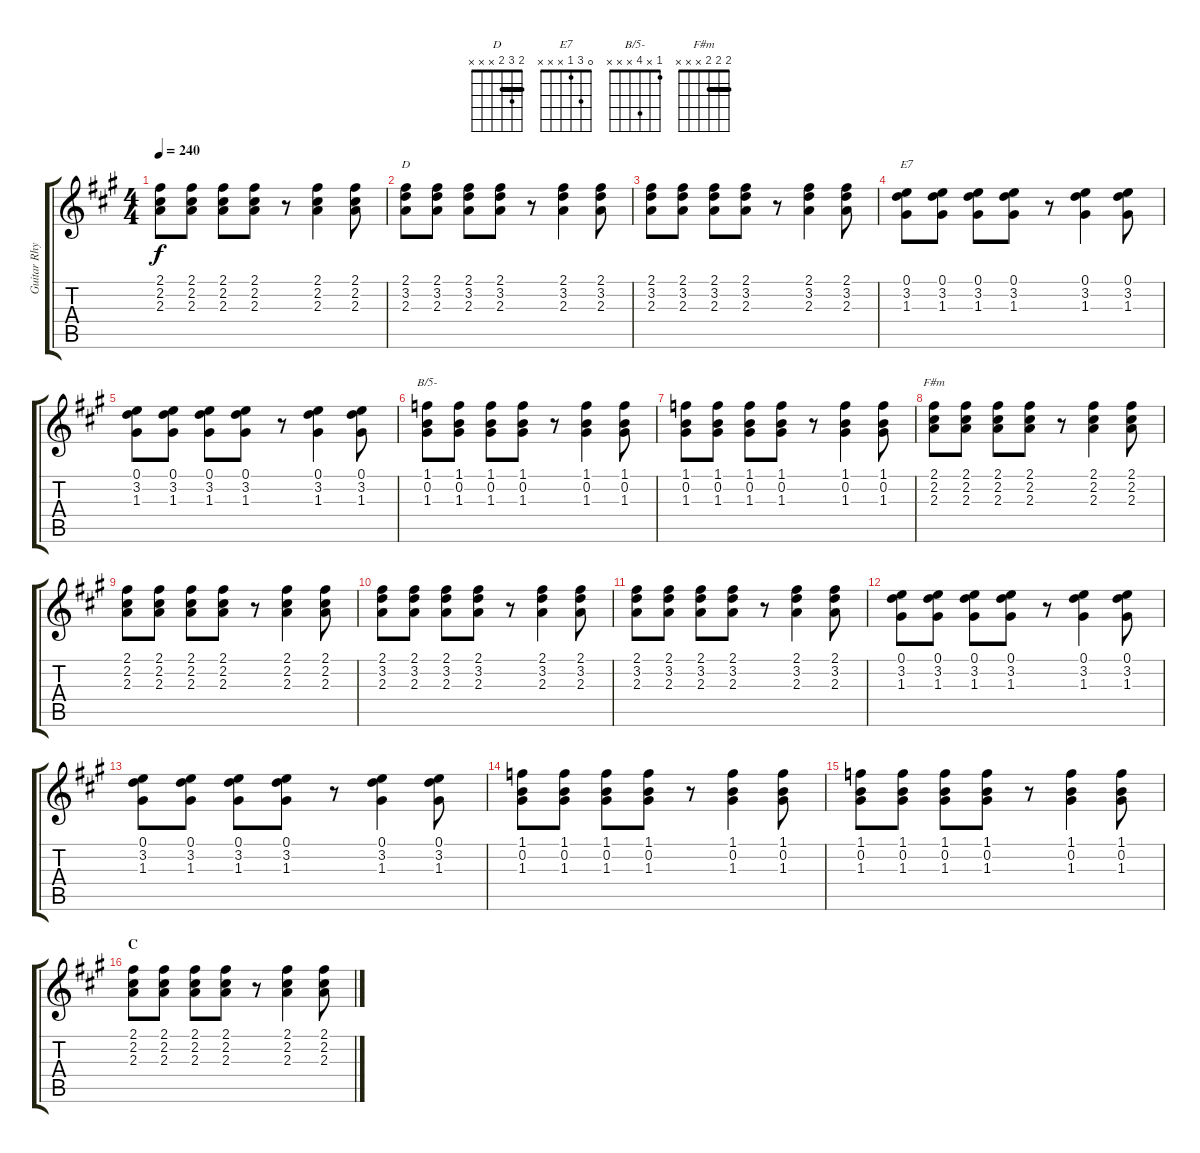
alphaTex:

\track ("Guitar Rhytm" "Guitar Rhy") {instrument acousticguitarnylon}
\staff {score tabs}
\tuning (E4 B3 G3 D3 A2 E2) {hide}
\chord ("D" 2 3 2 x x x) {barre 2}
\chord ("E7" 0 3 1 x x x)
\chord ("B/5-" 1 x 4 x x x)
\chord ("F#m" 2 2 2 x x x) {barre 2}
\ts (4 4)
\tempo 240
\clef g2
\ks a
(2.1 2.2 2.3).8{dy f} (2.1 2.2 2.3).8 (2.1 2.2 2.3).8 (2.1 2.2 2.3).8 r.8 (2.1 2.2 2.3).4 (2.1 2.2 2.3).8 |
(2.1 3.2 2.3).8{ch "D"} (2.1 3.2 2.3).8 (2.1 3.2 2.3).8 (2.1 3.2 2.3).8 r.8 (2.1 3.2 2.3).4 (2.1 3.2 2.3).8 |
(2.1 3.2 2.3).8 (2.1 3.2 2.3).8 (2.1 3.2 2.3).8 (2.1 3.2 2.3).8 r.8 (2.1 3.2 2.3).4 (2.1 3.2 2.3).8 |
(0.1 3.2 1.3).8{ch "E7"} (0.1 3.2 1.3).8 (0.1 3.2 1.3).8 (0.1 3.2 1.3).8 r.8 (0.1 3.2 1.3).4 (0.1 3.2 1.3).8 |
(0.1 3.2 1.3).8 (0.1 3.2 1.3).8 (0.1 3.2 1.3).8 (0.1 3.2 1.3).8 r.8 (0.1 3.2 1.3).4 (0.1 3.2 1.3).8 |
(1.1 0.2 1.3).8{ch "B/5-"} (1.1 0.2 1.3).8 (1.1 0.2 1.3).8 (1.1 0.2 1.3).8 r.8 (1.1 0.2 1.3).4 (1.1 0.2 1.3).8 |
(1.1 0.2 1.3).8 (1.1 0.2 1.3).8 (1.1 0.2 1.3).8 (1.1 0.2 1.3).8 r.8 (1.1 0.2 1.3).4 (1.1 0.2 1.3).8 |
(2.1 2.2 2.3).8{ch "F#m"} (2.1 2.2 2.3).8 (2.1 2.2 2.3).8 (2.1 2.2 2.3).8 r.8 (2.1 2.2 2.3).4 (2.1 2.2 2.3).8 |
(2.1 2.2 2.3).8 (2.1 2.2 2.3).8 (2.1 2.2 2.3).8 (2.1 2.2 2.3).8 r.8 (2.1 2.2 2.3).4 (2.1 2.2 2.3).8 |
(2.1 3.2 2.3).8 (2.1 3.2 2.3).8 (2.1 3.2 2.3).8 (2.1 3.2 2.3).8 r.8 (2.1 3.2 2.3).4 (2.1 3.2 2.3).8 |
(2.1 3.2 2.3).8 (2.1 3.2 2.3).8 (2.1 3.2 2.3).8 (2.1 3.2 2.3).8 r.8 (2.1 3.2 2.3).4 (2.1 3.2 2.3).8 |
(0.1 3.2 1.3).8 (0.1 3.2 1.3).8 (0.1 3.2 1.3).8 (0.1 3.2 1.3).8 r.8 (0.1 3.2 1.3).4 (0.1 3.2 1.3).8 |
(0.1 3.2 1.3).8 (0.1 3.2 1.3).8 (0.1 3.2 1.3).8 (0.1 3.2 1.3).8 r.8 (0.1 3.2 1.3).4 (0.1 3.2 1.3).8 |
(1.1 0.2 1.3).8 (1.1 0.2 1.3).8 (1.1 0.2 1.3).8 (1.1 0.2 1.3).8 r.8 (1.1 0.2 1.3).4 (1.1 0.2 1.3).8 |
(1.1 0.2 1.3).8 (1.1 0.2 1.3).8 (1.1 0.2 1.3).8 (1.1 0.2 1.3).8 r.8 (1.1 0.2 1.3).4 (1.1 0.2 1.3).8 |
\section ("" "C")
(2.1 2.2 2.3).8 (2.1 2.2 2.3).8 (2.1 2.2 2.3).8 (2.1 2.2 2.3).8 r.8 (2.1 2.2 2.3).4 (2.1 2.2 2.3).8
